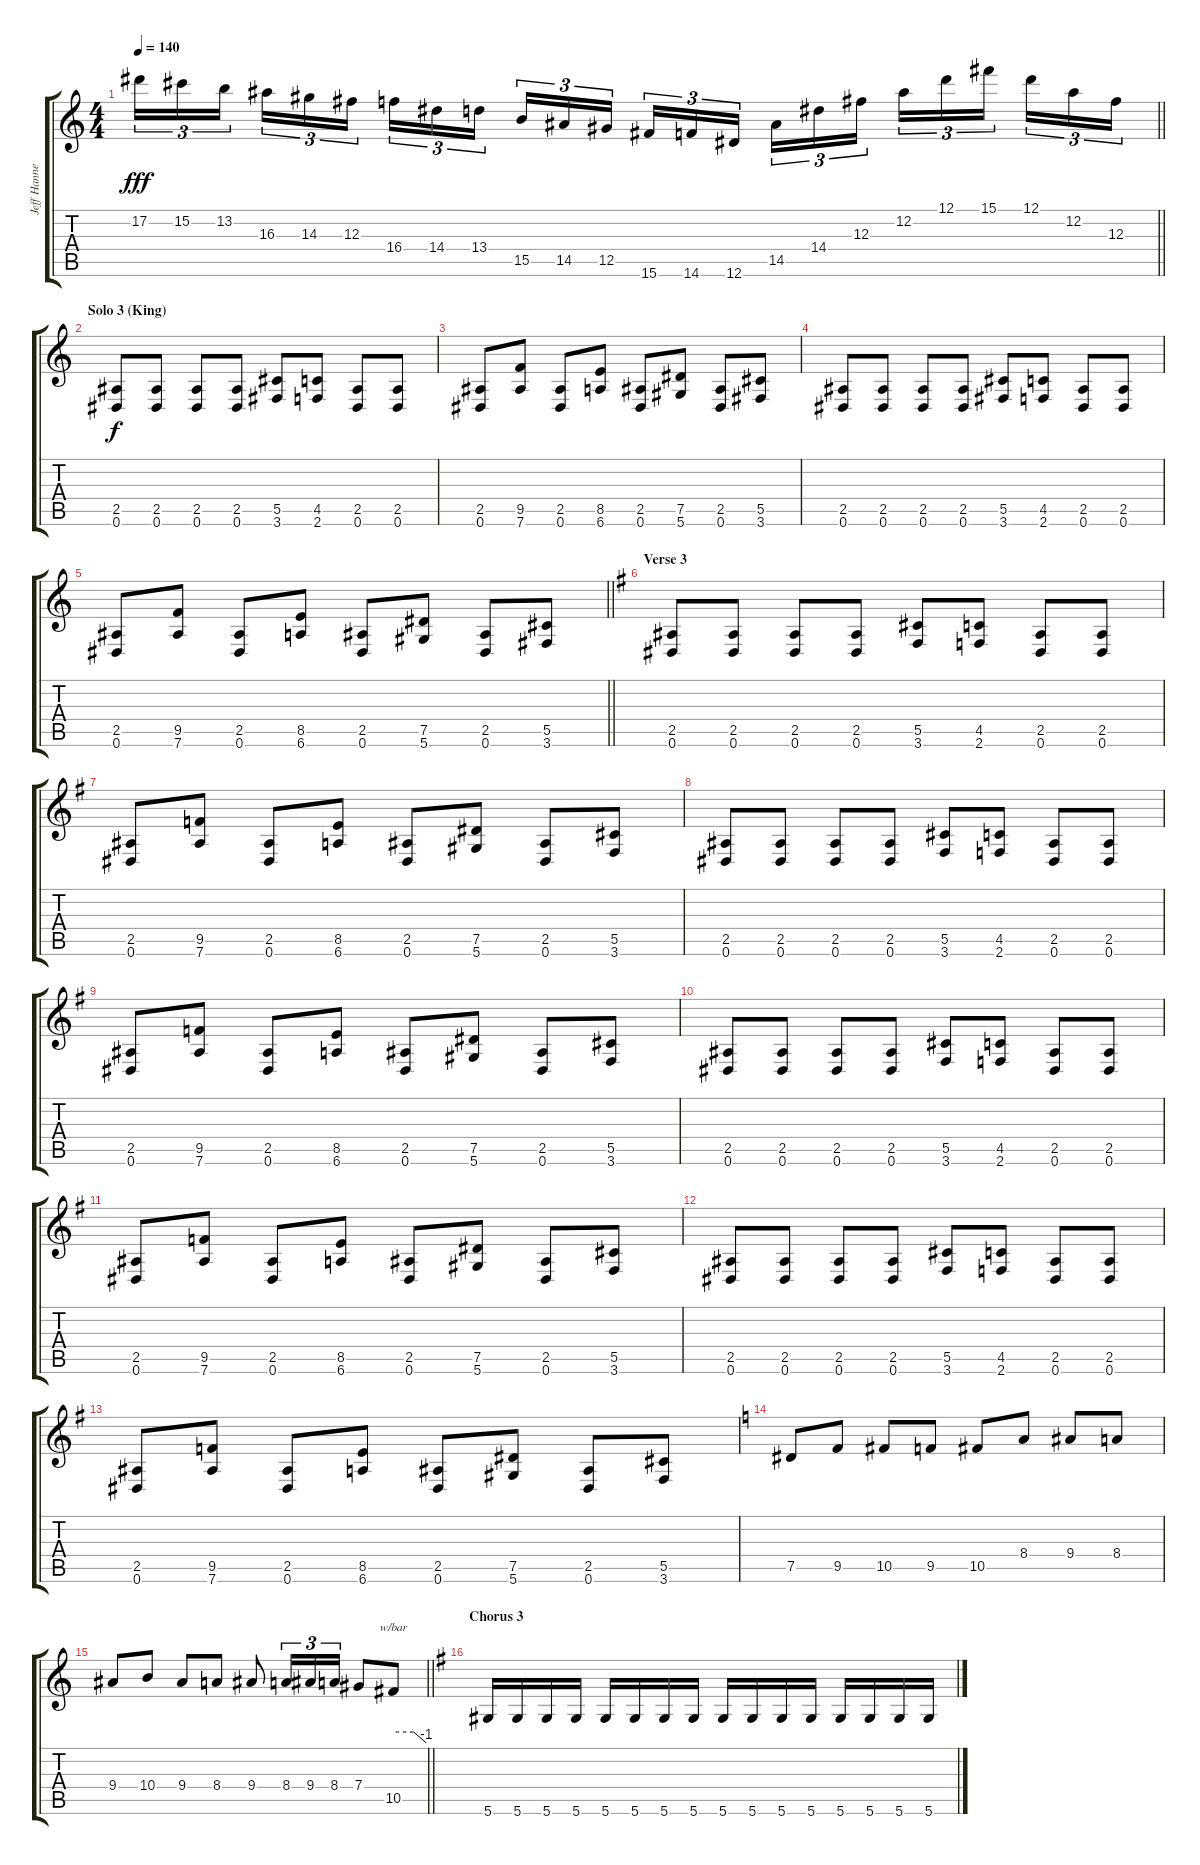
\track ("Jeff Hanneman" "Jeff Hanne") {instrument distortionguitar}
\staff {score tabs}
\tuning (Eb4 Bb3 Gb3 Db3 Ab2 Eb2) {hide}
\ts (4 4)
\tempo 140
\clef g2
\barLineRight lightlight
\ks c
17.2.16{tu (3 2) dy fff} 15.2.16{tu (3 2)} 13.2.16{tu (3 2) beam splitsecondary} 16.3.16{tu (3 2)} 14.3.16{tu (3 2)} 12.3.16{tu (3 2)} 16.4.16{tu (3 2)} 14.4.16{tu (3 2)} 13.4.16{tu (3 2) beam splitsecondary} 15.5.16{tu (3 2)} 14.5.16{tu (3 2)} 12.5.16{tu (3 2)} 15.6.16{tu (3 2)} 14.6.16{tu (3 2)} 12.6.16{tu (3 2) beam splitsecondary} 14.5.16{tu (3 2)} 14.4.16{tu (3 2)} 12.3.16{tu (3 2)} 12.2.16{tu (3 2)} 12.1.16{tu (3 2)} 15.1.16{tu (3 2) beam splitsecondary} 12.1.16{tu (3 2)} 12.2.16{tu (3 2)} 12.3.16{tu (3 2)} |
\section ("" "Solo 3 (King)")
(2.5 0.6).8{dy f} (2.5 0.6).8 (2.5 0.6).8 (2.5 0.6).8 (5.5 3.6).8 (4.5 2.6).8 (2.5 0.6).8 (2.5 0.6).8 |
(2.5 0.6).8 (9.5 7.6).8 (2.5 0.6).8 (8.5 6.6).8 (2.5 0.6).8 (7.5 5.6).8 (2.5 0.6).8 (5.5 3.6).8 |
(2.5 0.6).8 (2.5 0.6).8 (2.5 0.6).8 (2.5 0.6).8 (5.5 3.6).8 (4.5 2.6).8 (2.5 0.6).8 (2.5 0.6).8 |
\barLineRight lightlight
(2.5 0.6).8 (9.5 7.6).8 (2.5 0.6).8 (8.5 6.6).8 (2.5 0.6).8 (7.5 5.6).8 (2.5 0.6).8 (5.5 3.6).8 |
\section ("" "Verse 3")
\ks g
(2.5 0.6).8 (2.5 0.6).8 (2.5 0.6).8 (2.5 0.6).8 (5.5 3.6).8 (4.5 2.6).8 (2.5 0.6).8 (2.5 0.6).8 |
(2.5 0.6).8 (9.5 7.6).8 (2.5 0.6).8 (8.5 6.6).8 (2.5 0.6).8 (7.5 5.6).8 (2.5 0.6).8 (5.5 3.6).8 |
(2.5 0.6).8 (2.5 0.6).8 (2.5 0.6).8 (2.5 0.6).8 (5.5 3.6).8 (4.5 2.6).8 (2.5 0.6).8 (2.5 0.6).8 |
(2.5 0.6).8 (9.5 7.6).8 (2.5 0.6).8 (8.5 6.6).8 (2.5 0.6).8 (7.5 5.6).8 (2.5 0.6).8 (5.5 3.6).8 |
(2.5 0.6).8 (2.5 0.6).8 (2.5 0.6).8 (2.5 0.6).8 (5.5 3.6).8 (4.5 2.6).8 (2.5 0.6).8 (2.5 0.6).8 |
(2.5 0.6).8 (9.5 7.6).8 (2.5 0.6).8 (8.5 6.6).8 (2.5 0.6).8 (7.5 5.6).8 (2.5 0.6).8 (5.5 3.6).8 |
(2.5 0.6).8 (2.5 0.6).8 (2.5 0.6).8 (2.5 0.6).8 (5.5 3.6).8 (4.5 2.6).8 (2.5 0.6).8 (2.5 0.6).8 |
(2.5 0.6).8 (9.5 7.6).8 (2.5 0.6).8 (8.5 6.6).8 (2.5 0.6).8 (7.5 5.6).8 (2.5 0.6).8 (5.5 3.6).8 |
\ks c
7.5.8 9.5.8 10.5.8 9.5.8 10.5.8 8.4.8 9.4.8 8.4.8 |
\barLineRight lightlight
9.4.8 10.4.8 9.4.8 8.4.8 9.4.8 8.4.16{tu (3 2)} 9.4.16{tu (3 2)} 8.4.16{tu (3 2)} 7.4.8 10.5.8{tbe (custom default 0 0 37 0 60 -4)} |
\section ("" "Chorus 3")
\ks g
5.6.16 5.6.16 5.6.16 5.6.16 5.6.16 5.6.16 5.6.16 5.6.16 5.6.16 5.6.16 5.6.16 5.6.16 5.6.16 5.6.16 5.6.16 5.6.16
